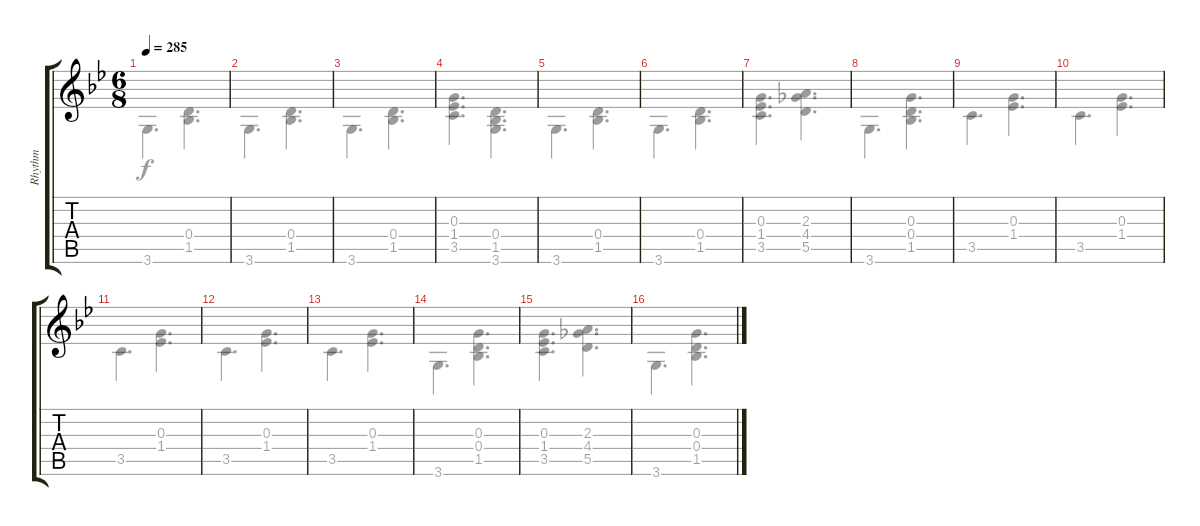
\track ("Rhythm" "Rhythm") {instrument acousticguitarnylon}
\staff {score tabs}
\tuning (E4 B3 G3 D3 A2 E2) {hide}
\voice
\ts (6 8)
\tempo 285
\clef g2
\ks gminor
|
|
|
|
|
|
|
|
|
|
|
|
|
|
|
\voice
\clef g2
\ks gminor
3.6.4{d dy f} (0.4 1.5).4{d} |
3.6.4{d} (0.4 1.5).4{d} |
3.6.4{d} (0.4 1.5).4{d} |
(0.3 1.4 3.5).4{d} (0.4 1.5 3.6).4{d} |
3.6.4{d} (0.4 1.5).4{d} |
3.6.4{d} (0.4 1.5).4{d} |
(0.3 1.4 3.5).4{d} (2.3 4.4 5.5).4{d} |
3.6.4{d} (0.3 0.4 1.5).4{d} |
3.5.4{d} (0.3 1.4).4{d} |
3.5.4{d} (0.3 1.4).4{d} |
3.5.4{d} (0.3 1.4).4{d} |
3.5.4{d} (0.3 1.4).4{d} |
3.5.4{d} (0.3 1.4).4{d} |
3.6.4{d} (0.3 0.4 1.5).4{d} |
(0.3 1.4 3.5).4{d} (2.3 4.4 5.5).4{d} |
3.6.4{d} (0.3 0.4 1.5).4{d}
